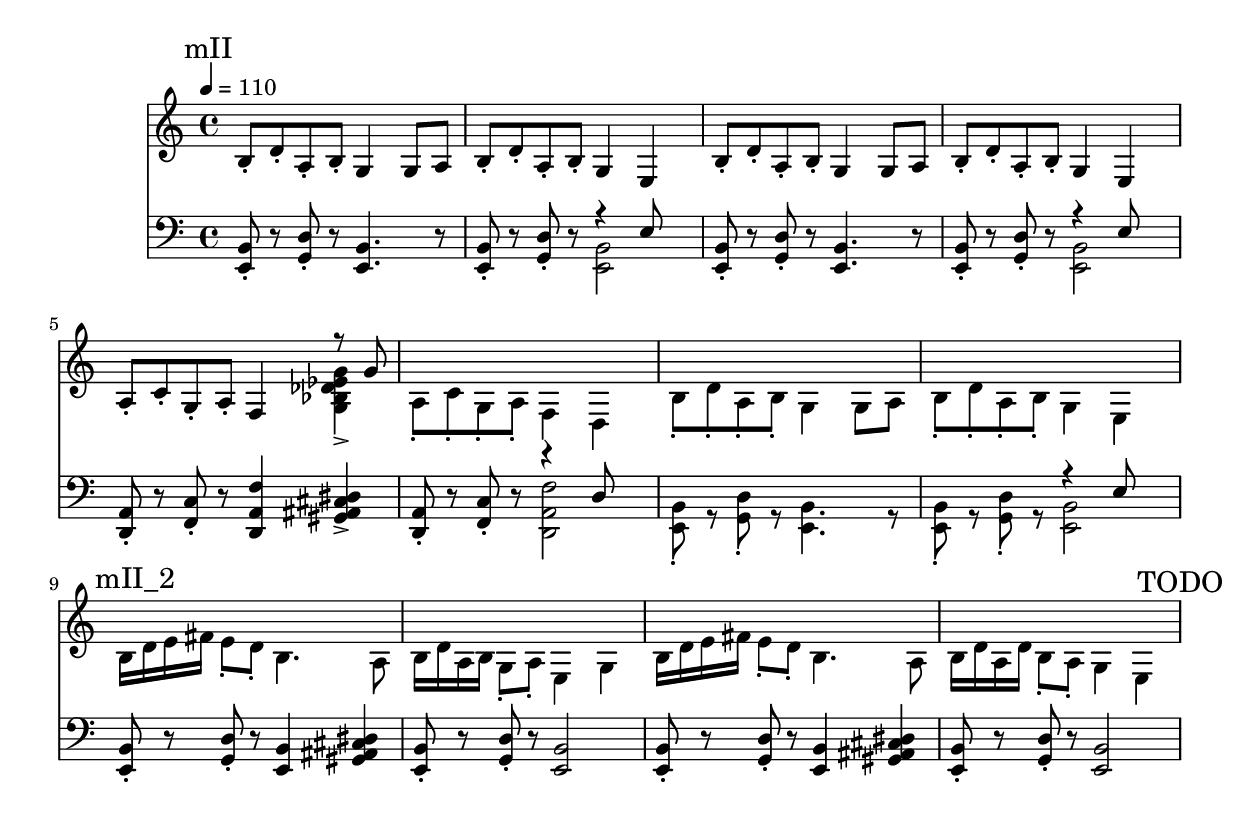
\version "2.20.0"

mI_l = {
  \mark "mI"
  <e b'>8\staccato r8
  <g d'>8\staccato r8
  <e b'>4. r8
  <e b'>8\staccato r8
  <g d'>8\staccato r8
  <<
    { \voiceTwo <e b'>2 }
    \new Voice { \voiceOne r4 e'8 }
  >> \oneVoice |
  <e, b'>8\staccato r8
  <g d'>8\staccato r8
  <e b'>4. r8
  <e b'>8\staccato r8
  <g d'>8\staccato r8
  <<
    { \voiceTwo <e b'>2 }
    \new Voice { \voiceOne r4 e'8 }
  >> \oneVoice |
  <d, a'>8\staccato r8
  <f c'>8\staccato r8
  <d a' f'>4
  <gis ais cis dis>4-> |
  <d a'>8\staccato r8
  <f c'>8\staccato r8
  <<
    {\voiceTwo <d a' f'>2}
    \new Voice {\voiceOne r4 d'8}
  >> |
  <e, b'>8\staccato r8
  <g d'>8\staccato r8
  <e b'>4. r8
  <e b'>8\staccato r8
  <g d'>8\staccato r8
  <<
    { \voiceTwo <e b'>2 }
    \new Voice { \voiceOne r4 e'8 }
  >> \oneVoice |
}

mII_l = \relative e {
  \mark "mII"
  <e, b'>8\staccato r8
  <g d'>8\staccato r8
  <e b'>4. r8
  <e b'>8\staccato r8
  <g d'>8\staccato r8
  <<
    { \voiceTwo <e b'>2 }
    \new Voice { \voiceOne r4 e'8 }
  >> \oneVoice |
  <e, b'>8\staccato r8
  <g d'>8\staccato r8
  <e b'>4. r8
  <e b'>8\staccato r8
  <g d'>8\staccato r8
  <<
    { \voiceTwo <e b'>2 }
    \new Voice { \voiceOne r4 e'8 }
  >> \oneVoice |
  <d, a'>8\staccato r8
  <f c'>8\staccato r8
  <d a' f'>4
  <gis ais cis dis>4-> |
  <d a'>8\staccato
  r8
  <f c'>8\staccato
  r8
  <<
    {\voiceTwo <d a' f'>2}
    \new Voice {\voiceOne r4 d'8}
  >>
  <e, b'>8\staccato r8
  <g d'>8\staccato r8
  <e b'>4. r8
  <e b'>8\staccato r8
  <g d'>8\staccato r8
  <<
    { \voiceTwo <e b'>2 }
    \new Voice { \voiceOne r4 e'8 }
  >> \oneVoice |
  \mark "mII_2"
  <e, b'>8\staccato r8
  <g d'>8\staccato r8
  <e b'>4
  <gis ais cis dis>4 |
  <e b'>8\staccato r8
  <g d'>8\staccato r8
  <e b'>2 |

  <e b'>8\staccato r8
  <g d'>8\staccato r8
  <e b'>4
  <gis ais cis dis>4 |
  <e b'>8\staccato r8
  <g d'>8\staccato r8
  <e b'>2 |


}

leftHand = \new Staff \relative e, {
  \clef bass
  % \mI_l |
  \mII_l |
  \mark "TODO"
}

mI_r = {
  \mark "mI"
  r1 r1 r1 r1 r1 r1 r1 r1
}

mII_r = {
  \mark "mII"
  b'8\staccato d\staccato a\staccato b\staccato
  g4 g8 a |
  b\staccato d\staccato a\staccato b\staccato
  g4 e4 |
  b'8\staccato d\staccato a\staccato b\staccato
  g4 g8 a |
  b\staccato d\staccato a\staccato b\staccato
  g4 e |
  a8\staccato c\staccato g\staccato a\staccato
  f4
  <<
    { \voiceTwo <g bes des ees g>-> }
    \new Voice {\voiceOne r8 g'}
  >> |
  a,8\staccato c\staccato g\staccato a\staccato
  f4 d |
  b'8\staccato d\staccato a\staccato b\staccato
  g4 g8 a |
  b\staccato d\staccato a\staccato b\staccato
  g4 e4 |
  \mark "mII_2"
  b'16 d e fis e8\staccato d8\staccato
  b4. a8 |
  b16 d a b g8\staccato a\staccato
  e4 g4 |

  b16 d e fis e8\staccato d8\staccato
  b4. a8 |
  b16 d a d b8\staccato a\staccato
  g4 e4 |


}

rightHand = \new Staff \relative c {
  \tempo 4 = 110
  % \mI_r |
  \mII_r |
  % \mark "TODO"
}

% https://extending-lilypond.readthedocs.io/en/latest/intro.html#the-scheme-sandbox
% showLastLength = R1*8

\score {
  <<
    \rightHand
    \leftHand
  >>
  \layout { }
  \midi { }
}

